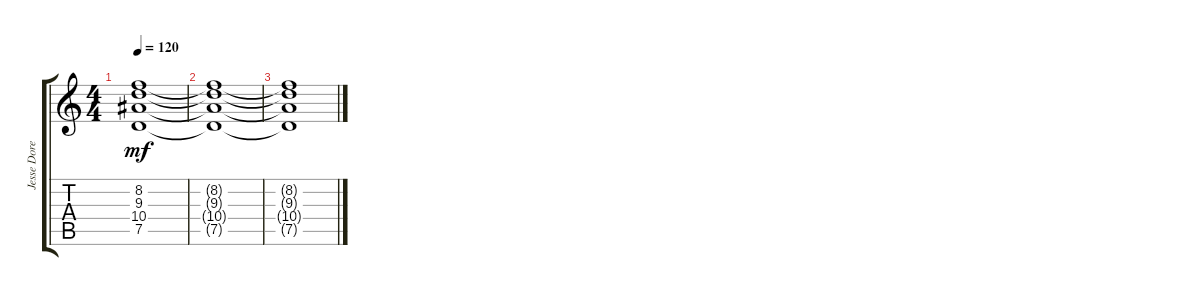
\track ("Jesse Doreen" "Jesse Dore") {instrument distortionguitar}
\staff {score tabs}
\tuning (D4 A3 F3 C3 G2 C2) {hide}
\ts (4 4)
\tempo 120
\clef g2
\ks c
(8.2{t} 9.3{t} 10.4{t} 7.5{t}).1{dy mf} |
(8.2{t} 9.3{t} 10.4{t} 7.5{t}).1 |
(8.2{t} 9.3{t} 10.4{t} 7.5{t}).1
